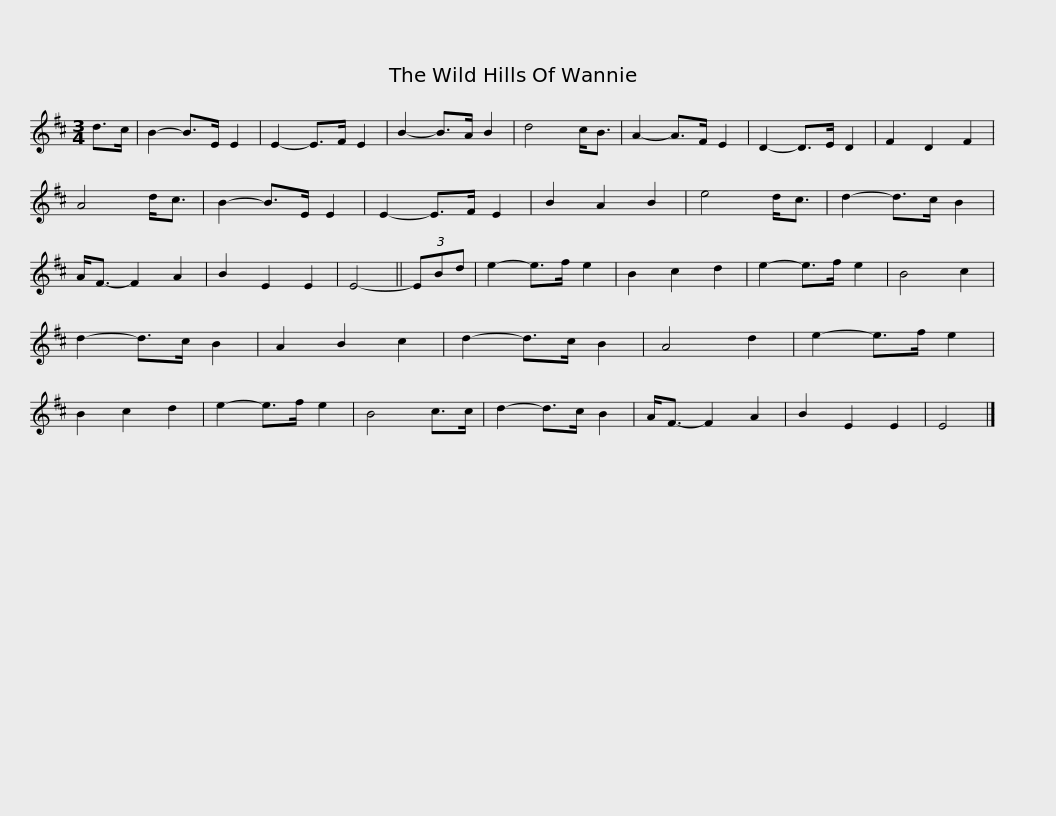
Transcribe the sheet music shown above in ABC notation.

X:1
L:1/8
M:3/4
I:linebreak $
K:D
V:1 treble
V:1
 d>c | B2- B>E E2 | E2- E>F E2 | B2- B>A B2 | d4 c<B | %5
 A2- A>F E2 | D2- D>E D2 | F2 D2 F2 | A4 d<c | B2- B>E E2 |$ %10
 E2- E>F E2 | B2 A2 B2 | e4 d<c | d2- d>c B2 | A<F- F2 A2 | %15
 B2 E2 E2 | E4- || (3EBd | e2- e>f e2 | B2 c2 d2 | %20
 e2- e>f e2 | B4 c2 |$ d2- d>c B2 | A2 B2 c2 | d2- d>c B2 | %25
 A4 d2 | e2- e>f e2 | B2 c2 d2 | e2- e>f e2 | B4 c>c | %30
 d2- d>c B2 | A<F- F2 A2 | B2 E2 E2 |$ E4 |] %34
